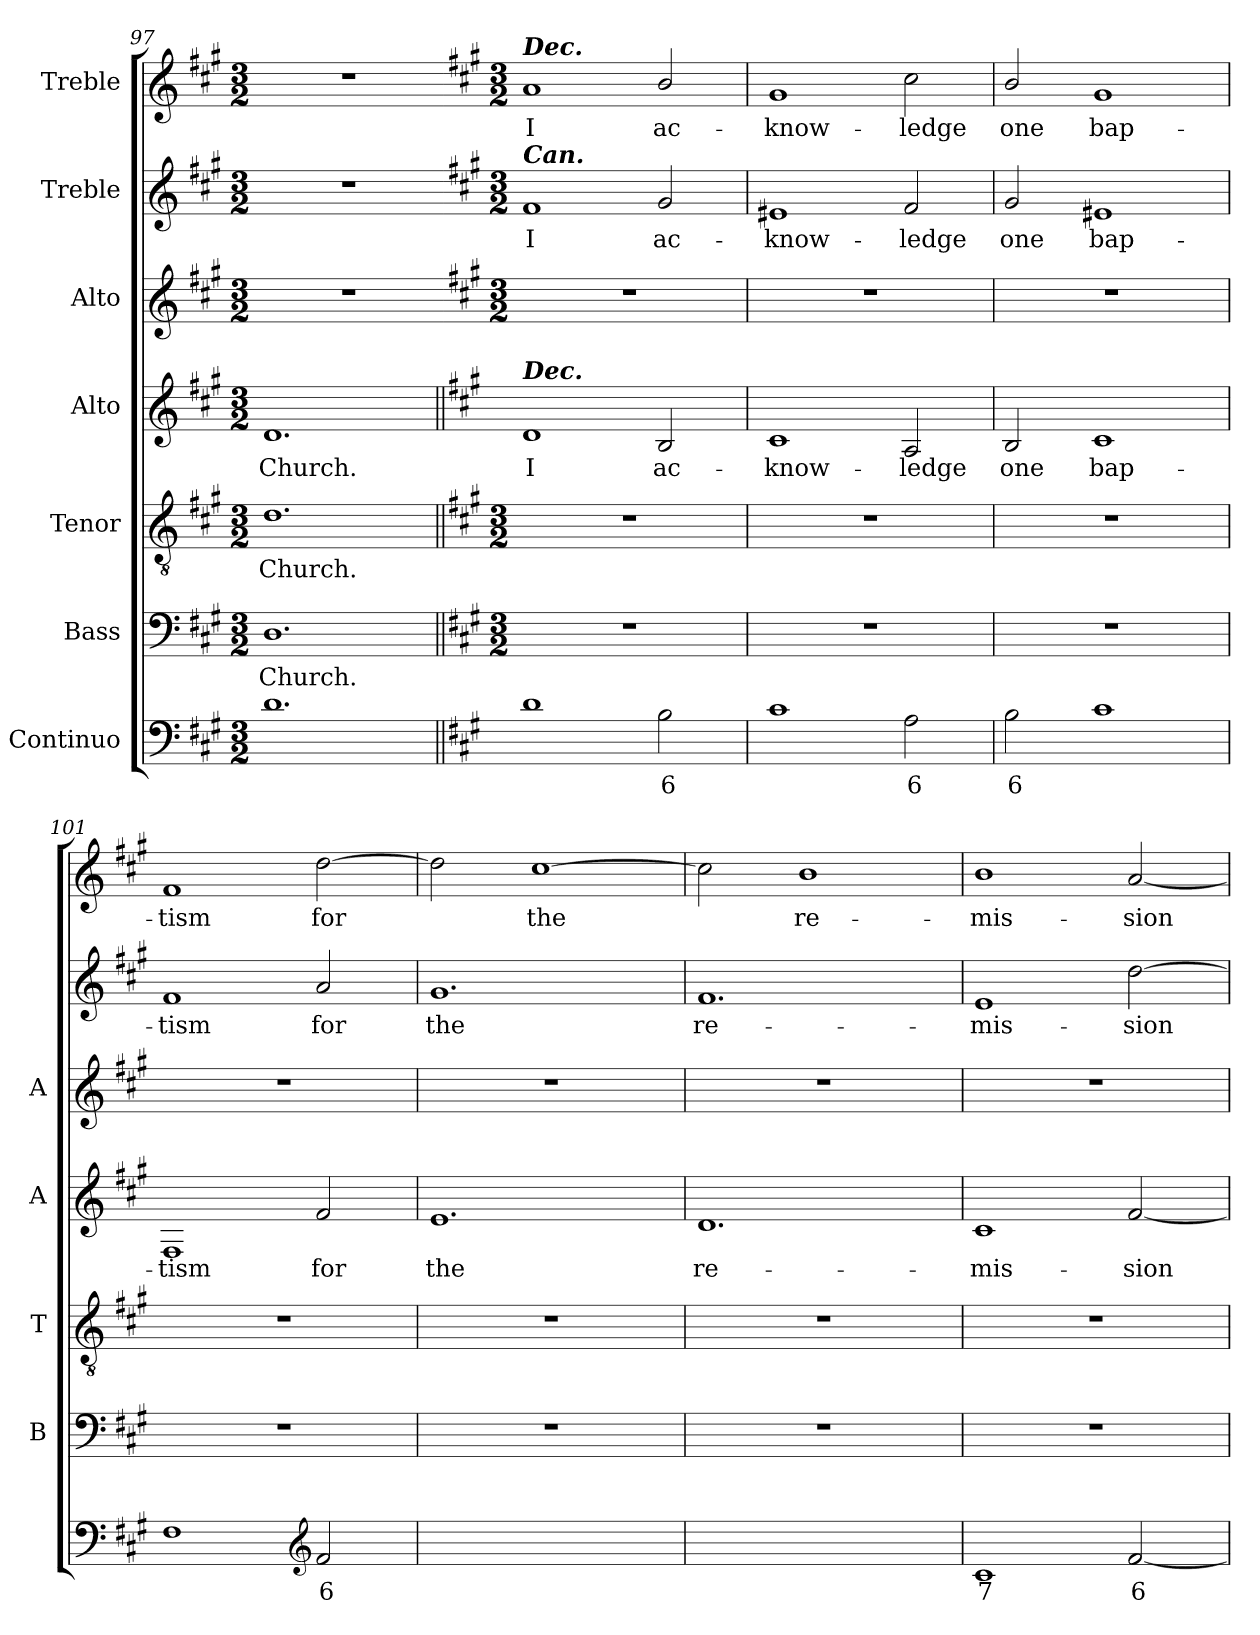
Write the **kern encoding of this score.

**kern	**text	**text	**kern	**text	**kern	**text	**kern	**text	**kern	**kern	**text	**kern	**text
*part7	*part7	*part7	*part6	*part6	*part5	*part5	*part4	*part4	*part3	*part2	*part2	*part1	*part1
*staff7	*staff7	*staff7	*staff6	*staff6	*staff5	*staff5	*staff4	*staff4	*staff3	*staff2	*staff2	*staff1	*staff1
*I"Continuo	*	*	*I"Bass	*	*I"Tenor	*	*I"Alto	*	*I"Alto	*I"Treble	*	*I"Treble	*
*	*	*	*I'B	*	*I'T	*	*I'A	*	*I'A	*	*	*	*
*clefF4	*	*	*clefF4	*	*clefGv2	*	*clefG2	*	*clefG2	*clefG2	*	*clefG2	*
*k[f#c#g#]	*	*	*k[f#c#g#]	*	*k[f#c#g#]	*	*k[f#c#g#]	*	*k[f#c#g#]	*k[f#c#g#]	*	*k[f#c#g#]	*
*A:	*	*	*A:	*	*A:	*	*A:	*	*A:	*A:	*	*A:	*
*M3/2	*	*	*M3/2	*	*M3/2	*	*M3/2	*	*M3/2	*M3/2	*	*M3/2	*
=97	=97	=97	=97	=97	=97	=97	=97	=97	=97	=97	=97	=97	=97
!	!	!	!	!LO:LY:b	!	!LO:LY:b	!	!LO:LY:b	!	!	!	!	!
1.d	.	.	1.D	Church.	1.d	Church.	1.d	Church.	1.r	1.r	.	1.r	.
!!LO:LB:g=z
=98||	=98	=98	=98||	=98	=98||	=98	=98||	=98	=98	=98	=98	=98	=98
*	*	*	*	*	*	*	*	*	*	*k[f#c#g#]	*	*k[f#c#g#]	*
*	*	*	*	*	*	*	*	*	*	*A:	*	*A:	*
*	*	*	*M3/2	*	*M3/2	*	*	*	*M3/2	*M3/2	*	*M3/2	*
!	!	!	!	!	!	!	!	!	!	!	!	!LO:TX:a:Bi:t=Dec.	!
!	!	!	!	!	!	!	!	!	!	!LO:TX:a:Bi:t=Can.	!	!	!
!	!	!	!	!	!	!	!LO:TX:a:Bi:t=Dec.	!	!	!	!	!	!
!	!	!	!	!	!	!	!	!LO:LY:b	!	!	!LO:LY:b	!	!LO:LY:b
1d	.	.	1.r	.	1.r	.	1d	I	1.r	1f#	I	1a	I
!	!LO:LY:b	!	!	!	!	!	!	!LO:LY:b	!	!	!LO:LY:b	!	!LO:LY:b
2B	6	.	.	.	.	.	2B	ac-	.	2g#	ac-	2b/	ac-
=99	=99	=99	=99	=99	=99	=99	=99	=99	=99	=99	=99	=99	=99
!	!	!	!	!	!	!	!	!LO:LY:b	!	!	!LO:LY:b	!	!LO:LY:b
1c#	.	.	1.r	.	1.r	.	1c#	-know-	1.r	1e#X	-know-	1g#	-know-
!	!LO:LY:b	!	!	!	!	!	!	!LO:LY:b	!	!	!LO:LY:b	!	!LO:LY:b
2A	6	.	.	.	.	.	2A	-ledge	.	2f#	-ledge	2cc#	-ledge
=100	=100	=100	=100	=100	=100	=100	=100	=100	=100	=100	=100	=100	=100
!	!LO:LY:b	!	!	!	!	!	!	!LO:LY:b	!	!	!LO:LY:b	!	!LO:LY:b
2B	6	.	1.r	.	1.r	.	2B	one	1.r	2g#	one	2b/	one
!	!	!	!	!	!	!	!	!LO:LY:b	!	!	!LO:LY:b	!	!LO:LY:b
1c#	.	.	.	.	.	.	1c#	bap-	.	1e#X	bap-	1g#	bap-
=101	=101	=101	=101	=101	=101	=101	=101	=101	=101	=101	=101	=101	=101
!	!	!	!	!	!	!	!	!LO:LY:b	!	!	!LO:LY:b	!	!LO:LY:b
1F#	.	.	1.r	.	1.r	.	1F#	-tism	1.r	1f#	-tism	1f#	-tism
*clefG2	*	*	*	*	*	*	*	*	*	*	*	*	*
!	!LO:LY:b	!	!	!	!	!	!	!LO:LY:b	!	!	!LO:LY:b	!	!LO:LY:b
2f#	6	.	.	.	.	.	2f#	for	.	2a	for	[2dd	for
=102	=102	=102	=102	=102	=102	=102	=102	=102	=102	=102	=102	=102	=102
!	!LO:LY:b	!LO:LY:b	!	!	!	!	!	!LO:LY:b	!	!	!LO:LY:b	!	!
[2eyy	7	3	1.r	.	1.r	.	1.e	the	1.r	1.g#	the	2dd]	.
!	!LO:LY:b	!	!	!	!	!	!	!	!	!	!	!	!LO:LY:b
1eyy]	6	.	.	.	.	.	.	.	.	.	.	[1cc#	the
=103	=103	=103	=103	=103	=103	=103	=103	=103	=103	=103	=103	=103	=103
!	!LO:LY:b	!	!	!	!	!	!	!LO:LY:b	!	!	!LO:LY:b	!	!
[2dyy	7	.	1.r	.	1.r	.	1.d	re-	1.r	1.f#	re-	2cc#]	.
!	!LO:LY:b	!	!	!	!	!	!	!	!	!	!	!	!LO:LY:b
1dyy]	6	.	.	.	.	.	.	.	.	.	.	1b	re-
=104	=104	=104	=104	=104	=104	=104	=104	=104	=104	=104	=104	=104	=104
!	!LO:LY:b	!	!	!	!	!	!	!LO:LY:b	!	!	!LO:LY:b	!	!LO:LY:b
1c#	7	.	1.r	.	1.r	.	1c#	-mis-	1.r	1e	-mis-	1b	-mis-
!	!LO:LY:b	!	!	!	!	!	!	!LO:LY:b	!	!	!LO:LY:b	!	!LO:LY:b
[2f#	6	.	.	.	.	.	[2f#	-sion	.	[2dd	-sion	[2a	-sion
=	=	=	=	=	=	=	=	=	=	=	=	=	=
*-	*-	*-	*-	*-	*-	*-	*-	*-	*-	*-	*-	*-	*-
